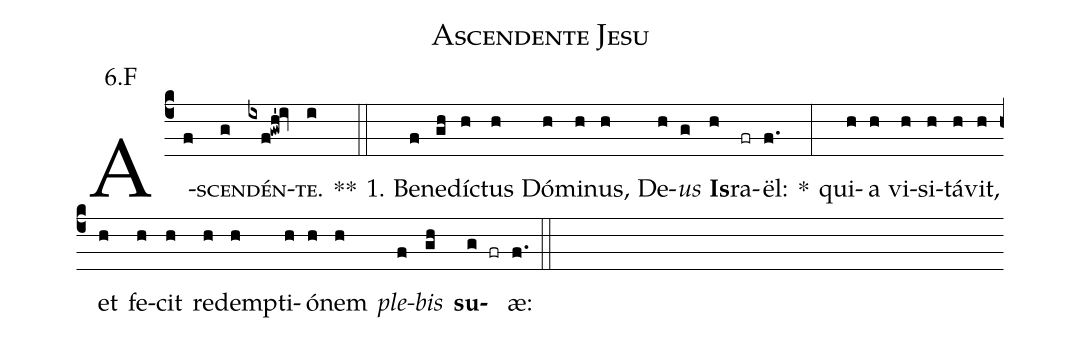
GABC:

name:Ascendente Jesu;
office-part:Antiphona;
mode:6;
annotation:6.F;
%%
(c4) A(f)<sc>scen(g)dén(ixf!gwh'!iv)te.</sc>(i) **(::)
1. Be(f)ne(gh)díc(h)tus(h) Dó(h)mi(h)nus,(h) De(h)<i>us</i>(g) <b>Is</b>(h)ra(fr)ël:(f.) *(:) qui(h)a(h) vi(h)si(h)tá(h)vit,(h) et(h) fe(h)cit(h) red(h)emp(h)ti(h)ó(h)nem(h) <i>ple</i>(f)<i>bis</i>(gh) <b>su</b>(g fr)æ:(f.) (::)
